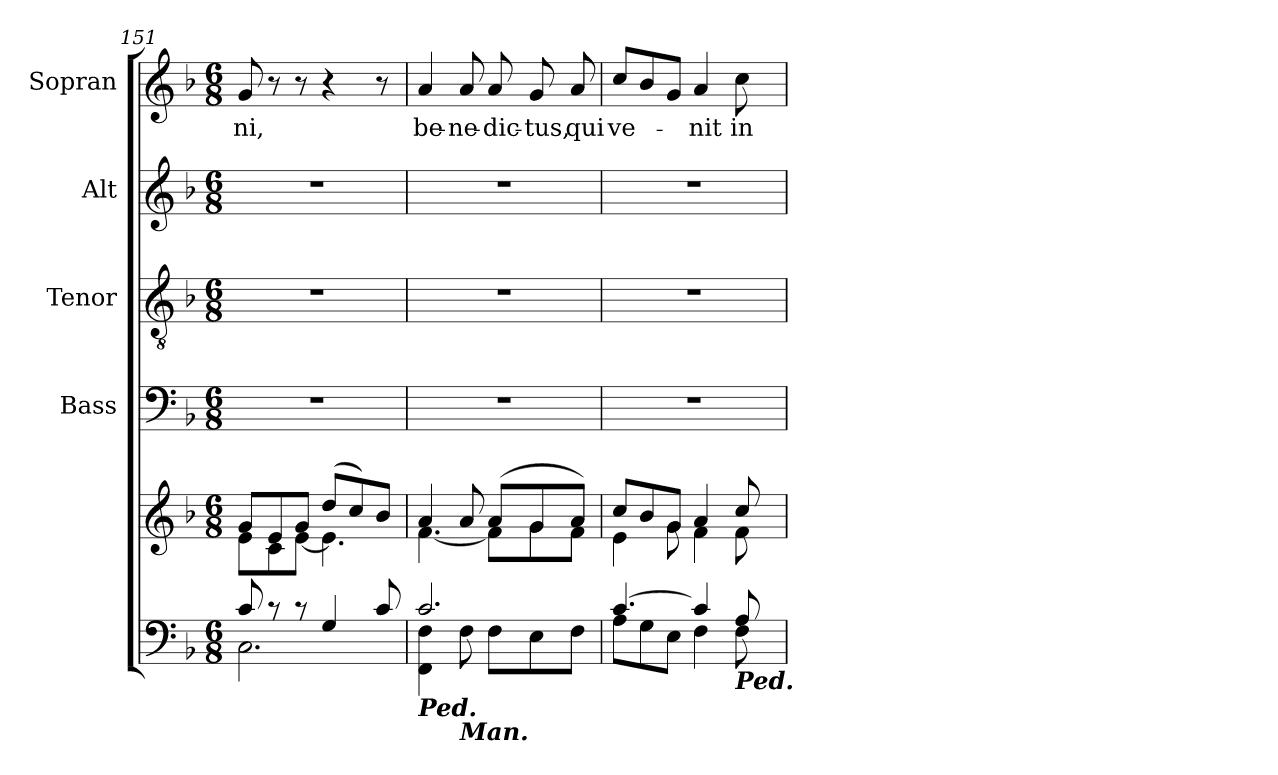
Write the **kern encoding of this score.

**kern	**kern	**kern	**kern	**kern	**kern	**text
*part5	*part5	*part4	*part3	*part2	*part1	*part1
*staff6	*staff5	*staff4	*staff3	*staff2	*staff1	*staff1
*	*	*I"Bass	*I"Tenor	*I"Alt	*I"Sopran	*
*	*	*I'B.	*I'T.	*I'A.	*I'S.	*
*clefF4	*clefG2	*clefF4	*clefGv2	*clefG2	*clefG2	*
*k[b-]	*k[b-]	*k[b-]	*k[b-]	*k[b-]	*k[b-]	*
*F:	*F:	*F:	*F:	*F:	*F:	*
*M6/8	*M6/8	*M6/8	*M6/8	*M6/8	*M6/8	*
=151	=151	=151	=151	=151	=151	=151
*^	*^	*	*	*	*	*
!	!	!	!	!	!	!	!	!LO:LY:b
8c/	2.C\	8g/L	8e\L	2.r	2.r	2.r	8g/	-ni,
8rc	.	8e/	8c\	.	.	.	8r	.
8rc	.	8g/J	[<8e\J	.	.	.	8r	.
4G/	.	(>8dd/L	4.e\]	.	.	.	4r	.
.	.	8cc/)	.	.	.	.	.	.
8c/	.	8b-/J	.	.	.	.	8r	.
=152	=152	=152	=152	=152	=152	=152	=152	=152
!LO:TX:b:Bi:t=Ped.	!	!	!	!	!	!	!	!
!	!	!	!	!	!	!	!	!LO:LY:b
2.c/	4FF\ 4F\	4a/	[<4.f\	2.r	2.r	2.r	4a/	be-
!	!LO:TX:b:Bi:t=Man.	!	!	!	!	!	!	!
!	!	!	!	!	!	!	!	!LO:LY:b
.	8F\	8a/	.	.	.	.	8a/	-ne-
!	!	!	!	!	!	!	!	!LO:LY:b
.	8F\L	(>8a/L	8f\L]	.	.	.	8a/	-dic-
!	!	!	!	!	!	!	!	!LO:LY:b
.	8E\	8g/	8g\	.	.	.	8g/	-tus,
!	!	!	!	!	!	!	!	!LO:LY:b
.	8F\J	8a/J)	8f\J	.	.	.	8a/	qui
!!LO:PB:g=z
=153	=153	=153	=153	=153	=153	=153	=153	=153
!	!	!	!	!	!	!	!	!LO:LY:b
[>4.c/	8A\L	8cc/L	4e\	2.r	2.r	2.r	8cc/L	ve-
.	8G\	8b-/	.	.	.	.	8b-/	.
.	8E\J	8g/J	8g\	.	.	.	8g/J	.
!	!	!	!	!	!	!	!	!LO:LY:b
4c/]	4F\	4a/	4f\	.	.	.	4a/	-nit
!LO:TX:b:Bi:t=Ped.	!	!	!	!	!	!	!	!
!	!	!	!	!	!	!	!	!LO:LY:b
8A/	8F\	8cc/	8f\	.	.	.	8cc\	in
*v	*v	*	*	*	*	*	*	*
*	*v	*v	*	*	*	*	*
=	=	=	=	=	=	=
*-	*-	*-	*-	*-	*-	*-
